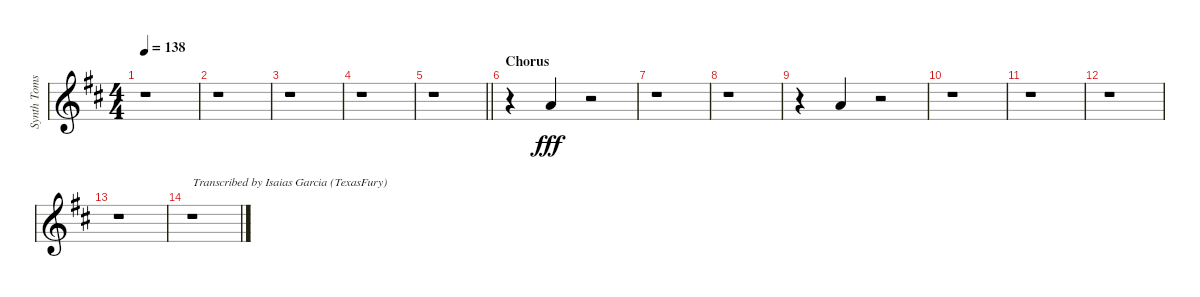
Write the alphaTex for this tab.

\track ("Synth Toms" "Synth Toms") {instrument synthdrum}
\staff {score}
\tuning (E4 B3 G3 D3 A2 E2) {hide}
\ts (4 4)
\tempo 138
\clef g2
\ks d
r.1{dy fff} |
r.1 |
r.1 |
r.1 |
\barLineRight lightlight
r.1 |
\section ("" "Chorus")
r.4 5.1.4 r.2 |
r.1 |
r.1 |
r.4 5.1.4 r.2 |
r.1 |
r.1 |
r.1 |
r.1 |
r.1{txt "Transcribed by Isaias Garcia (TexasFury)"}
